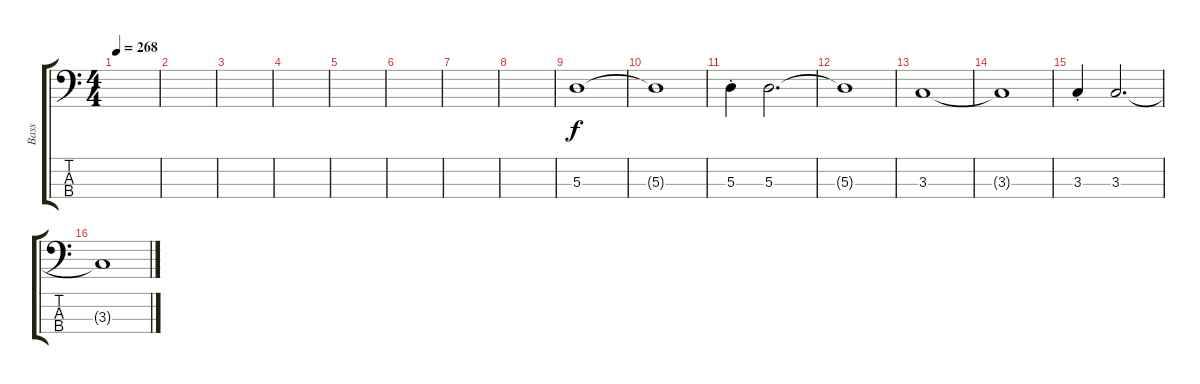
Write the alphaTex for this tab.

\track ("Bass" "Bass") {instrument electricbassfinger}
\staff {score tabs}
\tuning (G2 D2 A1 E1) {hide}
\ts (4 4)
\tempo 268
\clef f4
\ks c
|
|
|
|
|
|
|
|
5.3.1 |
5.3{t}.1 |
5.3{st}.4 5.3.2{d} |
5.3{t}.1 |
3.3.1 |
3.3{t}.1 |
3.3{st}.4 3.3.2{d} |
3.3{t}.1
